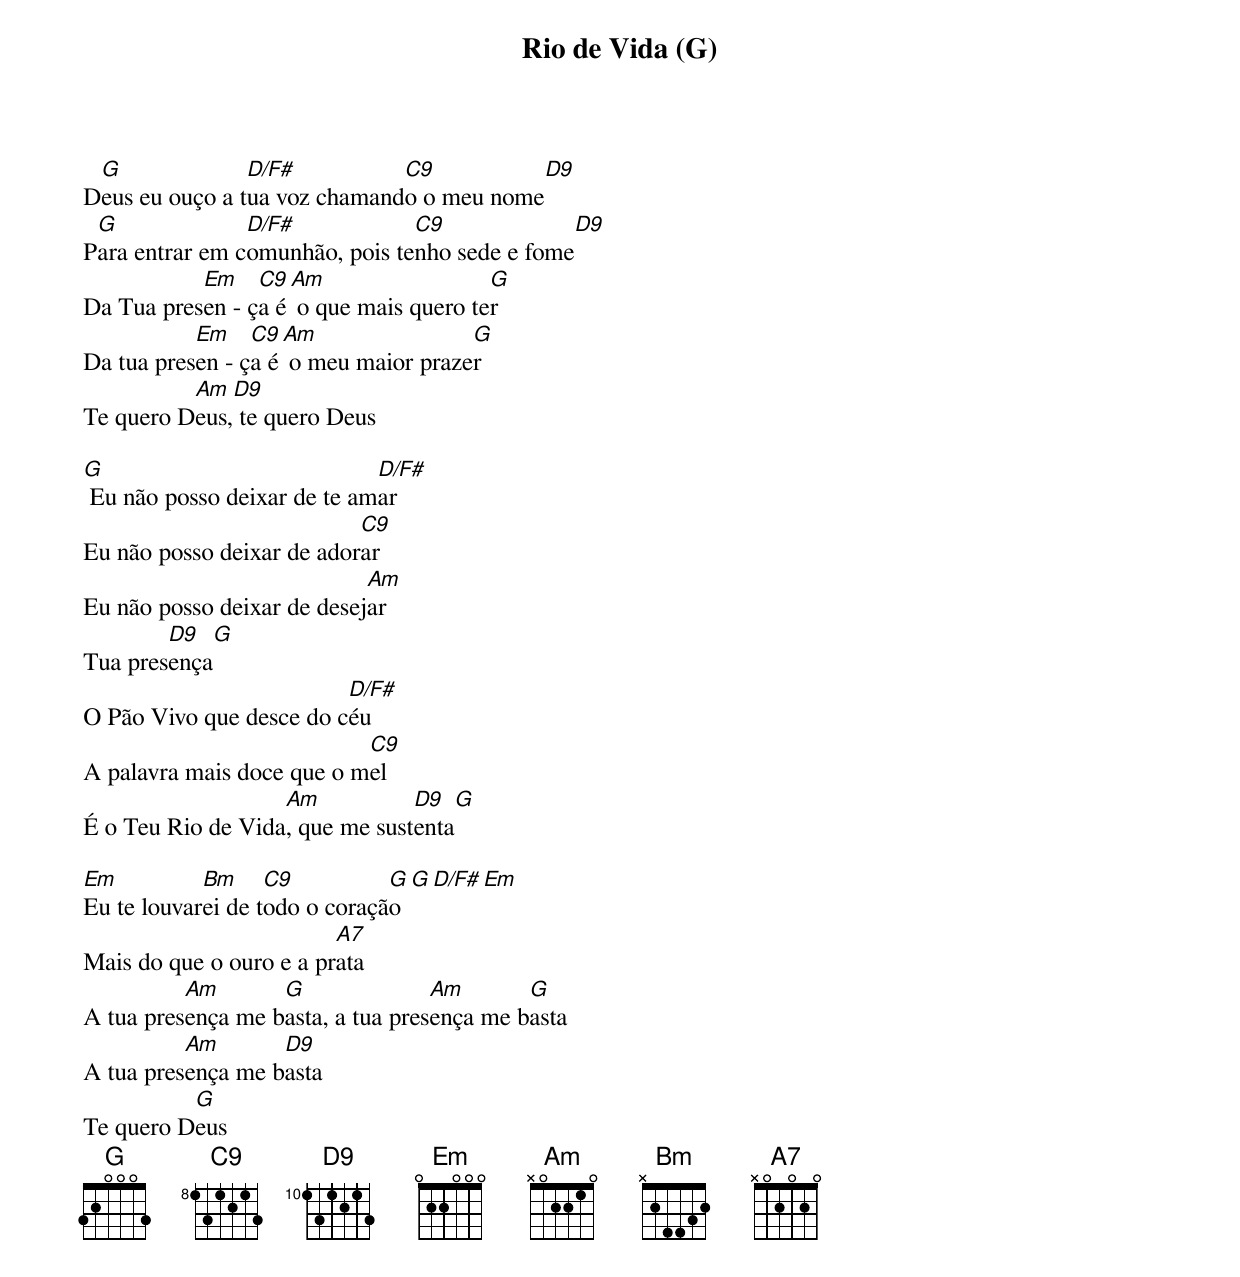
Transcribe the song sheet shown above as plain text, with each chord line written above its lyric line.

Rio de Vida (G)

 G              D/F#          C9             D9
Deus eu ouço a tua voz chamando o meu nome
 G              D/F#            C9              D9
Para entrar em comunhão, pois tenho sede e fome
           Em    C9 Am                  G
Da Tua presen - ça é o que mais quero ter
           Em    C9 Am                G
Da tua presen - ça é o meu maior prazer
          Am  D9
Te quero Deus, te quero Deus

G                            D/F#
 Eu não posso deixar de te amar
                           C9
Eu não posso deixar de adorar
                            Am
Eu não posso deixar de desejar
        D9  G
Tua presença
                         D/F#
O Pão Vivo que desce do céu
                           C9
A palavra mais doce que o mel
                   Am           D9    G
É o Teu Rio de Vida, que me sustenta

Em          Bm     C9          G   G  D/F#  Em
Eu te louvarei de todo o coração
                         A7
Mais do que o ouro e a prata
          Am       G               Am       G
A tua presença me basta, a tua presença me basta
          Am       D9
A tua presença me basta
          G
Te quero Deus
